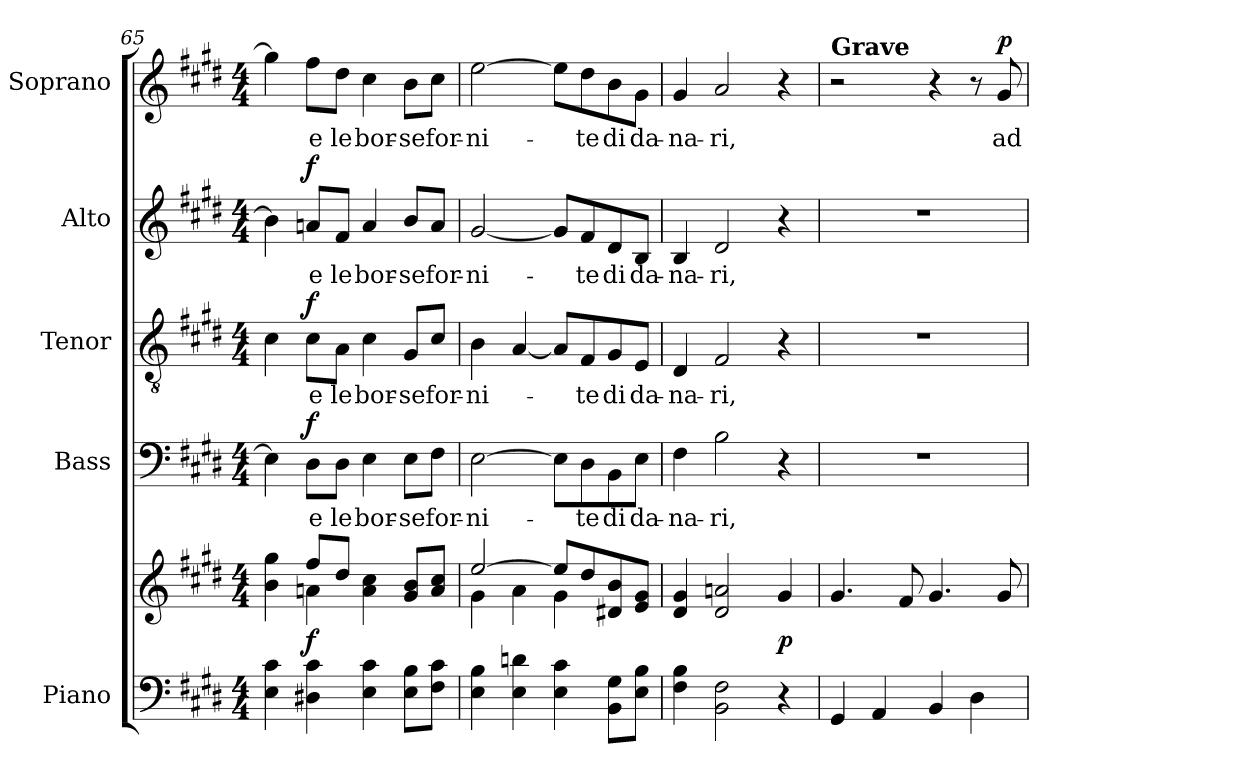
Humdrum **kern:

**kern	**kern	**dynam	**kern	**text	**dynam	**kern	**text	**dynam	**kern	**text	**dynam	**kern	**text	**dynam
*part5	*part5	*part5	*part4	*part4	*part4	*part3	*part3	*part3	*part2	*part2	*part2	*part1	*part1	*part1
*staff6	*staff5	*staff5/6	*staff4	*staff4	*staff4	*staff3	*staff3	*staff3	*staff2	*staff2	*staff2	*staff1	*staff1	*staff1
*I"Piano	*	*	*I"Bass	*	*	*I"Tenor	*	*	*I"Alto	*	*	*I"Soprano	*	*
*I'Pno.	*	*	*I'B.	*	*	*I'T.	*	*	*I'A.	*	*	*I'S.	*	*
*clefF4	*clefG2	*	*clefF4	*	*	*clefGv2	*	*	*clefG2	*	*	*clefG2	*	*
*	*	*	*	*	*	*ITrd7c12	*	*	*	*	*	*	*	*
*k[f#c#g#d#]	*k[f#c#g#d#]	*	*k[f#c#g#d#]	*	*	*k[f#c#g#d#]	*	*	*k[f#c#g#d#]	*	*	*k[f#c#g#d#]	*	*
*E:	*E:	*	*E:	*	*	*E:	*	*	*E:	*	*	*E:	*	*
*M4/4	*M4/4	*	*M4/4	*	*	*M4/4	*	*	*M4/4	*	*	*M4/4	*	*
=65	=65	=65	=65	=65	=65	=65	=65	=65	=65	=65	=65	=65	=65	=65
*	*^	*	*	*	*	*	*	*	*	*	*	*	*	*
4Ei\ 4c#i	4bi\ 4gg#i	4ryy	.	4Ei\]	.	.	4C#i\	.	.	4bi\]	.	.	4gg#i\]	.	.
!	!	!	!	!	!LO:LY:b:color=#000000	!	!	!	!	!	!	!	!	!	!
!	!	!	!	!	!	!	!	!LO:LY:b:color=#000000	!	!	!	!	!	!	!
!	!	!	!	!	!	!	!	!	!	!	!LO:LY:b:color=#000000	!	!	!	!
!	!	!	!	!	!	!	!	!	!	!	!	!	!	!LO:LY:b:color=#000000	!
4D#Xi\ 4c#i	8ff#i/L	4ani\	f	8D#i\L	e	f	8C#i\L	e	f	8ani/L	e	f	8ff#i\L	e	.
!	!	!	!	!	!LO:LY:b:color=#000000	!	!	!	!	!	!	!	!	!	!
!	!	!	!	!	!	!	!	!LO:LY:b:color=#000000	!	!	!	!	!	!	!
!	!	!	!	!	!	!	!	!	!	!	!LO:LY:b:color=#000000	!	!	!	!
!	!	!	!	!	!	!	!	!	!	!	!	!	!	!LO:LY:b:color=#000000	!
.	8dd#i/J	.	.	8D#i\J	le	.	8AAi\J	le	.	8f#i/J	le	.	8dd#i\J	le	.
!	!	!	!	!	!LO:LY:b:color=#000000	!	!	!	!	!	!	!	!	!	!
!	!	!	!	!	!	!	!	!LO:LY:b:color=#000000	!	!	!	!	!	!	!
!	!	!	!	!	!	!	!	!	!	!	!LO:LY:b:color=#000000	!	!	!	!
!	!	!	!	!	!	!	!	!	!	!	!	!	!	!LO:LY:b:color=#000000	!
4Ei\ 4c#i	4ai\ 4cc#i	2ryy	.	4Ei\	bor-	.	4C#i\	bor-	.	4ai/	bor-	.	4cc#i\	bor-	.
!	!	!	!	!	!LO:LY:b:color=#000000	!	!	!	!	!	!	!	!	!	!
!	!	!	!	!	!	!	!	!LO:LY:b:color=#000000	!	!	!	!	!	!	!
!	!	!	!	!	!	!	!	!	!	!	!LO:LY:b:color=#000000	!	!	!	!
!	!	!	!	!	!	!	!	!	!	!	!	!	!	!LO:LY:b:color=#000000	!
8Ei\ 8BiL	8g#i/ 8biL	.	.	8Ei\L	-se	.	8GG#i/L	-se	.	8bi/L	-se	.	8bi\L	-se	.
!	!	!	!	!	!LO:LY:b:color=#000000	!	!	!	!	!	!	!	!	!	!
!	!	!	!	!	!	!	!	!LO:LY:b:color=#000000	!	!	!	!	!	!	!
!	!	!	!	!	!	!	!	!	!	!	!LO:LY:b:color=#000000	!	!	!	!
!	!	!	!	!	!	!	!	!	!	!	!	!	!	!LO:LY:b:color=#000000	!
8F#i\ 8c#iJ	8ai/ 8cc#iJ	.	.	8F#i\J	for-	.	8C#i/J	for-	.	8ai/J	for-	.	8cc#i\J	for-	.
!!LO:PB:g=z
=66	=66	=66	=66	=66	=66	=66	=66	=66	=66	=66	=66	=66	=66	=66	=66
!	!	!	!	!	!LO:LY:b:color=#000000	!	!	!	!	!	!	!	!	!	!
!	!	!	!	!	!	!	!	!LO:LY:b:color=#000000	!	!	!	!	!	!	!
!	!	!	!	!	!	!	!	!	!	!	!LO:LY:b:color=#000000	!	!	!	!
!	!	!	!	!	!	!	!	!	!	!	!	!	!	!LO:LY:b:color=#000000	!
4Ei\ 4Bi	[>2eei/	4g#i\	.	[>2Ei\	-ni-	.	4BBi\	-ni-	.	[<2g#i/	-ni-	.	[>2eei\	-ni-	.
4Ei\ 4dni	.	4ai\	.	.	.	.	[<4AAi/	.	.	.	.	.	.	.	.
4Ei\ 4c#i	8eei/L]	4g#i\	.	8Ei\L]	.	.	8AAi/L]	.	.	8g#i/L]	.	.	8eei\L]	.	.
!	!	!	!	!	!LO:LY:b:color=#000000	!	!	!	!	!	!	!	!	!	!
!	!	!	!	!	!	!	!	!LO:LY:b:color=#000000	!	!	!	!	!	!	!
!	!	!	!	!	!	!	!	!	!	!	!LO:LY:b:color=#000000	!	!	!	!
!	!	!	!	!	!	!	!	!	!	!	!	!	!	!LO:LY:b:color=#000000	!
.	8dd#i/	.	.	8D#i\	-te	.	8FF#i/	-te	.	8f#i/	-te	.	8dd#i\	-te	.
!	!	!	!	!	!LO:LY:b:color=#000000	!	!	!	!	!	!	!	!	!	!
!	!	!	!	!	!	!	!	!LO:LY:b:color=#000000	!	!	!	!	!	!	!
!	!	!	!	!	!	!	!	!	!	!	!LO:LY:b:color=#000000	!	!	!	!
!	!	!	!	!	!	!	!	!	!	!	!	!	!	!LO:LY:b:color=#000000	!
8BBi\ 8G#iL	8d#Xi/ 8bi	4ryy	.	8BBi\	di	.	8GG#i/	di	.	8d#i/	di	.	8bi\	di	.
!	!	!	!	!	!LO:LY:b:color=#000000	!	!	!	!	!	!	!	!	!	!
!	!	!	!	!	!	!	!	!LO:LY:b:color=#000000	!	!	!	!	!	!	!
!	!	!	!	!	!	!	!	!	!	!	!LO:LY:b:color=#000000	!	!	!	!
!	!	!	!	!	!	!	!	!	!	!	!	!	!	!LO:LY:b:color=#000000	!
8Ei\ 8BiJ	8ei/ 8g#iJ	.	.	8Ei\J	da-	.	8EEi/J	da-	.	8Bi/J	da-	.	8g#i\J	da-	.
*	*v	*v	*	*	*	*	*	*	*	*	*	*	*	*	*
=67	=67	=67	=67	=67	=67	=67	=67	=67	=67	=67	=67	=67	=67	=67
!	!	!	!	!LO:LY:b:color=#000000	!	!	!	!	!	!	!	!	!	!
!	!	!	!	!	!	!	!LO:LY:b:color=#000000	!	!	!	!	!	!	!
!	!	!	!	!	!	!	!	!	!	!LO:LY:b:color=#000000	!	!	!	!
!	!	!	!	!	!	!	!	!	!	!	!	!	!LO:LY:b:color=#000000	!
4F#i\ 4Bi	4d#i/ 4g#i	.	4F#i\	-na-	.	4DD#i/	-na-	.	4Bi/	-na-	.	4g#i/	-na-	.
!	!	!	!	!LO:LY:b:color=#000000	!	!	!	!	!	!	!	!	!	!
!	!	!	!	!	!	!	!LO:LY:b:color=#000000	!	!	!	!	!	!	!
!	!	!	!	!	!	!	!	!	!	!LO:LY:b:color=#000000	!	!	!	!
!	!	!	!	!	!	!	!	!	!	!	!	!	!LO:LY:b:color=#000000	!
2BBi\ 2F#i	2d#i/ 2ani	.	2Bi\	-ri,	.	2FF#i/	-ri,	.	2d#i/	-ri,	.	2ai/	-ri,	.
4r	4g#i/	p	4r	.	.	4r	.	.	4r	.	.	4r	.	.
=68	=68	=68	=68	=68	=68	=68	=68	=68	=68	=68	=68	=68	=68	=68
*	*	*	*	*	*	*	*	*	*	*	*	*MM50	*	*
!	!	!	!	!	!	!	!	!	!	!	!	!LO:TX:a:B:t=Grave	!	!
4GG#i/	4.g#i/	.	1r	.	.	1r	.	.	1r	.	.	2r	.	.
4AAi/	.	.	.	.	.	.	.	.	.	.	.	.	.	.
.	8f#i/	.	.	.	.	.	.	.	.	.	.	.	.	.
4BBi/	4.g#i/	.	.	.	.	.	.	.	.	.	.	4r	.	.
4D#i\	.	.	.	.	.	.	.	.	.	.	.	8r	.	.
!	!	!	!	!	!	!	!	!	!	!	!	!	!LO:LY:b:color=#000000	!
.	8g#i/	.	.	.	.	.	.	.	.	.	.	8g#i/	ad	p
=	=	=	=	=	=	=	=	=	=	=	=	=	=	=
*-	*-	*-	*-	*-	*-	*-	*-	*-	*-	*-	*-	*-	*-	*-
